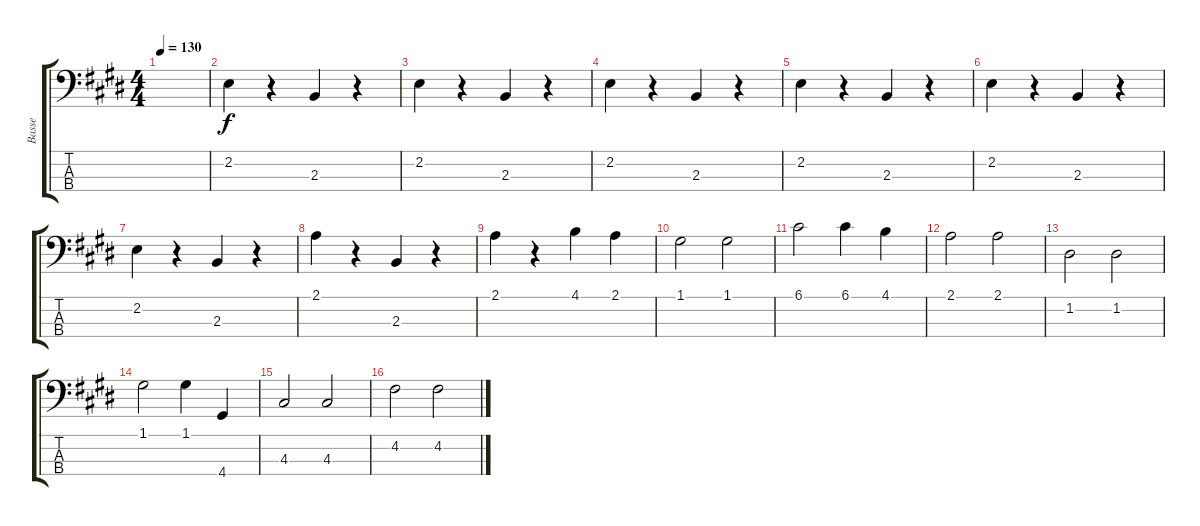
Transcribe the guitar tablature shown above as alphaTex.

\track ("Basse" "Basse") {instrument electricbassfinger}
\staff {score tabs}
\tuning (G2 D2 A1 E1) {hide}
\ts (4 4)
\tempo 130
\clef f4
\ks e
|
2.2.4 r.4 2.3.4 r.4 |
2.2.4 r.4 2.3.4 r.4 |
2.2.4 r.4 2.3.4 r.4 |
2.2.4 r.4 2.3.4 r.4 |
2.2.4 r.4 2.3.4 r.4 |
2.2.4 r.4 2.3.4 r.4 |
2.1.4 r.4 2.3.4 r.4 |
2.1.4 r.4 4.1.4 2.1.4 |
1.1.2 1.1.2 |
6.1.2 6.1.4 4.1.4 |
2.1.2 2.1.2 |
1.2.2 1.2.2 |
1.1.2 1.1.4 4.4.4 |
4.3.2 4.3.2 |
4.2.2 4.2.2
